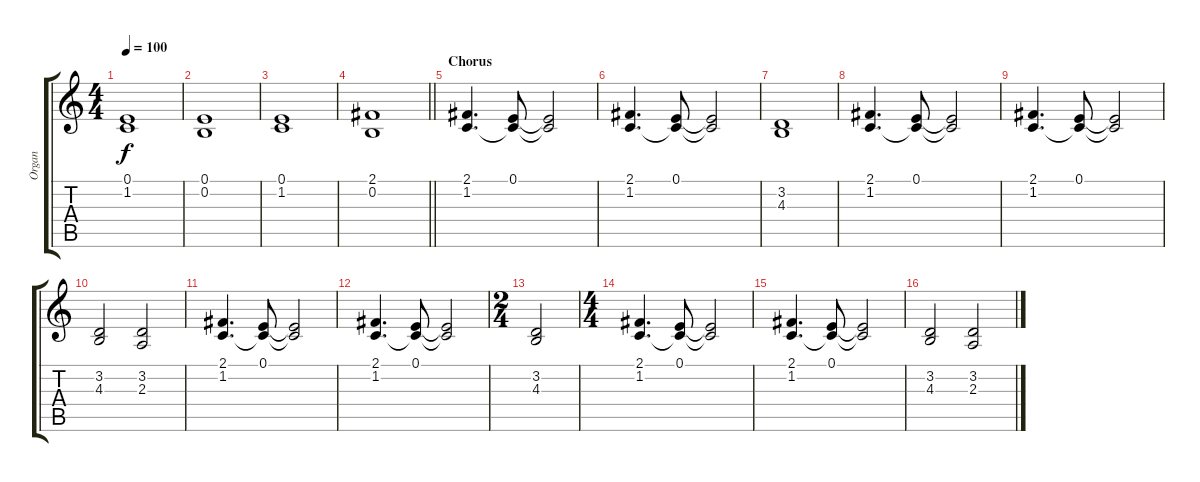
\track ("Organ" "Organ") {instrument drawbarorgan}
\staff {score tabs}
\tuning (E4 B3 G3 D3 A2 E2) {hide}
\ts (4 4)
\tempo 100
\clef g2
\ks c
(0.1 1.2).1{dy f} |
(0.1 0.2).1 |
(0.1 1.2).1 |
\barLineRight lightlight
(2.1 0.2).1 |
\section ("" "Chorus")
(2.1 1.2).4{d} (0.1 1.2{t}).8 (0.1{t} 1.2{t}).2 |
(2.1 1.2).4{d} (0.1 1.2{t}).8 (0.1{t} 1.2{t}).2 |
(3.2 4.3).1 |
(2.1 1.2).4{d} (0.1 1.2{t}).8 (0.1{t} 1.2{t}).2 |
(2.1 1.2).4{d} (0.1 1.2{t}).8 (0.1{t} 1.2{t}).2 |
(3.2 4.3).2 (3.2 2.3).2 |
(2.1 1.2).4{d} (0.1 1.2{t}).8 (0.1{t} 1.2{t}).2 |
(2.1 1.2).4{d} (0.1 1.2{t}).8 (0.1{t} 1.2{t}).2 |
\ts (2 4)
(3.2 4.3).2 |
\ts (4 4)
(2.1 1.2).4{d} (0.1 1.2{t}).8 (0.1{t} 1.2{t}).2 |
(2.1 1.2).4{d} (0.1 1.2{t}).8 (0.1{t} 1.2{t}).2 |
(3.2 4.3).2 (3.2 2.3).2
